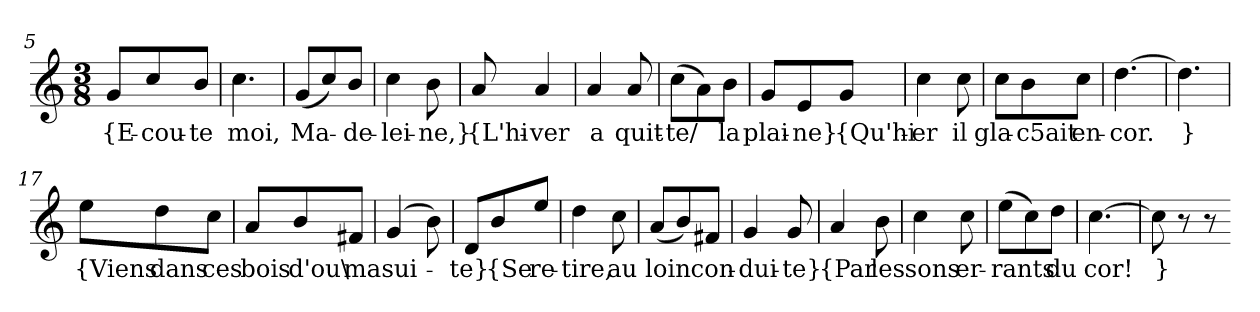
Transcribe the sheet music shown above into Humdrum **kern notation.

**kern	**text
*part1	*part1
*staff1	*staff1
*clefG2	*
*k[]	*
*M3/8	*
=5	=5
8g/L	{E-
8cc/	-cou-
8b/J	-te
=6	=6
4.cc	moi,
=7	=7
(8g/L	Ma-
8cc/)	.
8b/J	-de-
=8	=8
4cc	-lei-
8b	-ne,}
=9	=9
8a	{L'hi-
4a	-ver
=10	=10
4a	a
8a	quit-
=11	=11
(8cc\L	-te/
8a\)	.
8b\J	la
=12	=12
8g/L	plai-
8e/	-ne}
8g/J	{Qu'hi-
=13	=13
4cc	-er
8cc	il
=14	=14
8cc\L	gla-
8b\	-c5ait
8cc\J	en-
=15	=15
[4.dd	-cor.
=16	=16
4.dd]	}
=17	=17
8ee\L	{Viens
8dd\	dans
8cc\J	ces
=18	=18
8a/L	bois
8b/	d'ou\
8f#X/J	ma
=19	=19
(4g	sui-
8b)	.
=20	=20
8d/L	-te}
8b/	{Se
8ee/J	re-
=21	=21
4dd	-tire,
8cc	au
=22	=22
(8a/L	loin
8b/)	.
8f#X/J	con-
=23	=23
4g	-dui-
8g	-te}
=24	=24
4a	{Par
8b	les
=25	=25
4cc	sons
8cc	er-
=26	=26
(8ee\L	-rants
8cc\)	.
8dd\J	du
=27	=27
[4.cc	cor!
=28	=28
8cc]	}
8r	.
8r	.
=-	=-
*-	*-
